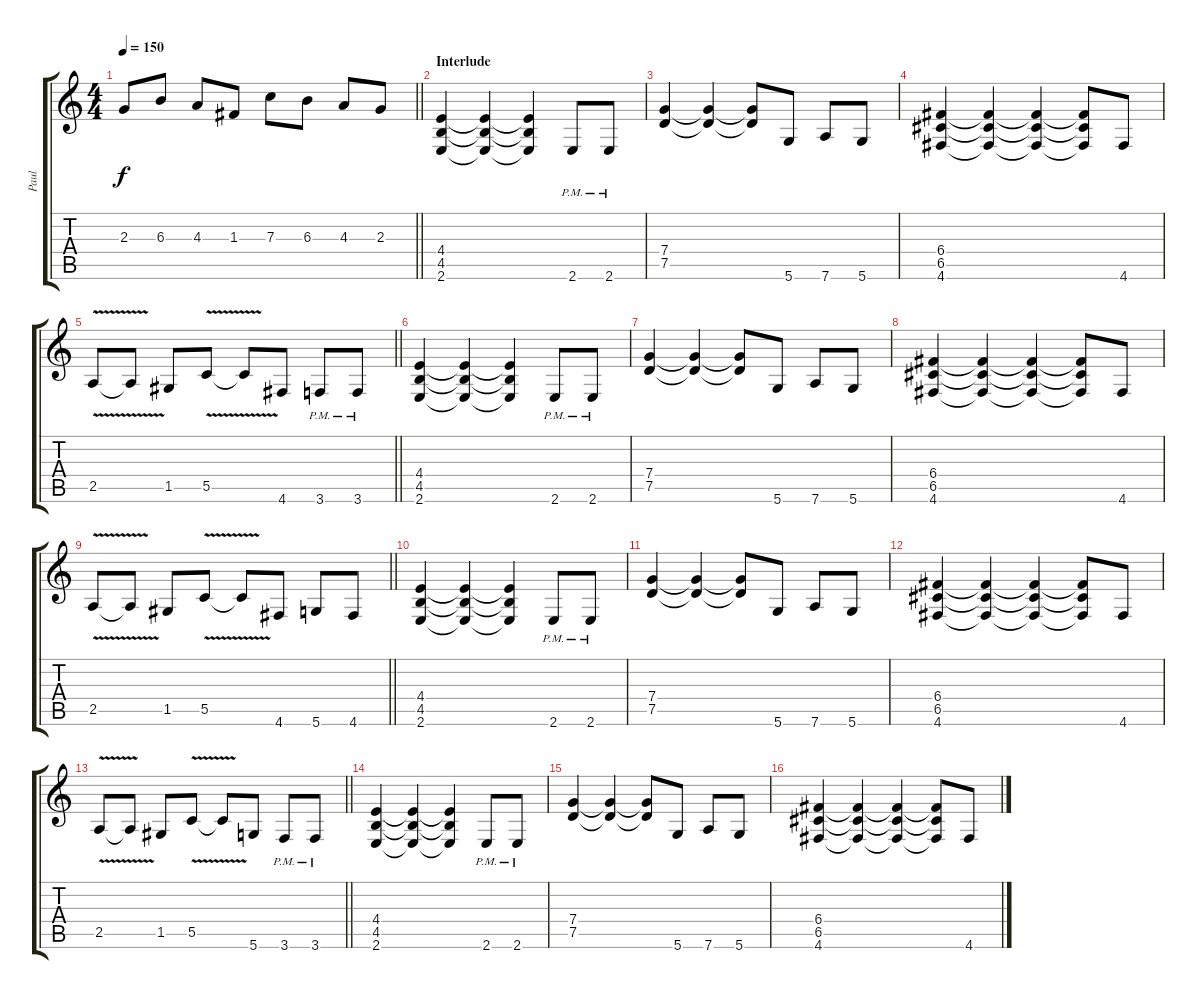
\track ("Paul" "Paul") {instrument distortionguitar}
\staff {score tabs}
\tuning (D4 A3 F3 C3 G2 D2) {hide}
\ts (4 4)
\tempo 150
\clef g2
\barLineRight lightlight
\ks c
2.3.8{dy f} 6.3.8 4.3.8 1.3.8 7.3.8 6.3.8 4.3.8 2.3.8 |
\section ("" "Interlude")
(4.4 4.5 2.6).4 (4.4{t} 4.5{t} 2.6{t}).4 (4.4{t} 4.5{t} 2.6{t}).4 2.6{pm}.8 2.6{pm}.8 |
(7.4 7.5).4 (7.4{t} 7.5{t}).4 (7.4{t} 7.5{t}).8 5.6.8 7.6.8 5.6.8 |
(6.4 6.5 4.6).4 (6.4{t} 6.5{t} 4.6{t}).4 (6.4{t} 6.5{t} 4.6{t}).4 (6.4{t} 6.5{t} 4.6{t}).8 4.6.8 |
\barLineRight lightlight
2.5{v}.8 2.5{t}.8 1.5.8 5.5{v}.8 5.5{v t}.8 4.6.8 3.6{pm}.8 3.6{pm}.8 |
(4.4 4.5 2.6).4 (4.4{t} 4.5{t} 2.6{t}).4 (4.4{t} 4.5{t} 2.6{t}).4 2.6{pm}.8 2.6{pm}.8 |
(7.4 7.5).4 (7.4{t} 7.5{t}).4 (7.4{t} 7.5{t}).8 5.6.8 7.6.8 5.6.8 |
(6.4 6.5 4.6).4 (6.4{t} 6.5{t} 4.6{t}).4 (6.4{t} 6.5{t} 4.6{t}).4 (6.4{t} 6.5{t} 4.6{t}).8 4.6.8 |
\barLineRight lightlight
2.5{v}.8 2.5{t}.8 1.5.8 5.5{v}.8 5.5{v t}.8 4.6.8 5.6.8 4.6.8 |
(4.4 4.5 2.6).4 (4.4{t} 4.5{t} 2.6{t}).4 (4.4{t} 4.5{t} 2.6{t}).4 2.6{pm}.8 2.6{pm}.8 |
(7.4 7.5).4 (7.4{t} 7.5{t}).4 (7.4{t} 7.5{t}).8 5.6.8 7.6.8 5.6.8 |
(6.4 6.5 4.6).4 (6.4{t} 6.5{t} 4.6{t}).4 (6.4{t} 6.5{t} 4.6{t}).4 (6.4{t} 6.5{t} 4.6{t}).8 4.6.8 |
\barLineRight lightlight
2.5{v}.8 2.5{t}.8 1.5.8 5.5{v}.8 5.5{v t}.8 5.6.8 3.6{pm}.8 3.6{pm}.8 |
(4.4 4.5 2.6).4 (4.4{t} 4.5{t} 2.6{t}).4 (4.4{t} 4.5{t} 2.6{t}).4 2.6{pm}.8 2.6{pm}.8 |
(7.4 7.5).4 (7.4{t} 7.5{t}).4 (7.4{t} 7.5{t}).8 5.6.8 7.6.8 5.6.8 |
(6.4 6.5 4.6).4 (6.4{t} 6.5{t} 4.6{t}).4 (6.4{t} 6.5{t} 4.6{t}).4 (6.4{t} 6.5{t} 4.6{t}).8 4.6.8
